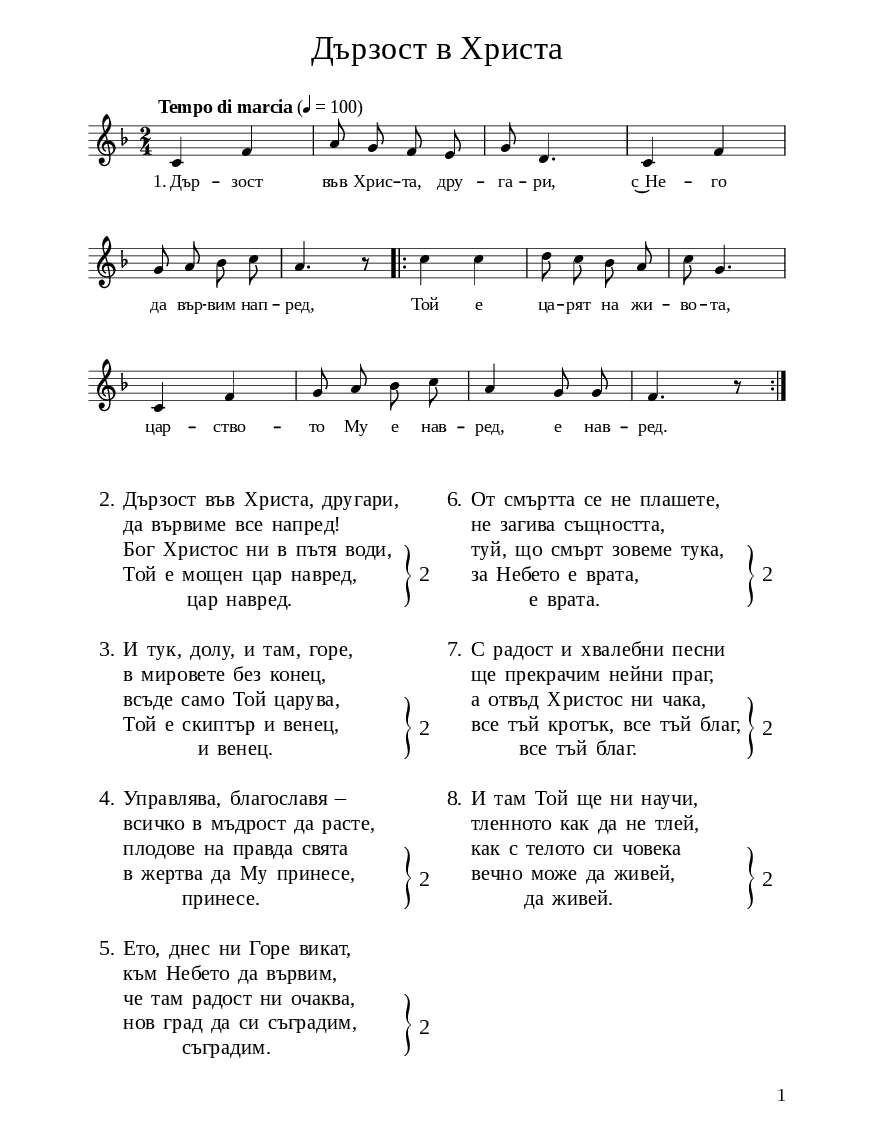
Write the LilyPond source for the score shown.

\version "2.24.2"

% include paper part and global functions
\include "include/globals.ily"


"rightBraces052_1" = \markup {
  \column {
    % repeat braces
    \translate #'(0 . -6.7 )
    \right-brace #30

    \translate #'(0 . -11.7 )
    \right-brace #30

    \translate #'(0 . -11.4 )
    \right-brace #30

    \translate #'(0 . -11.2 )
    \right-brace #30

  }
  \column {
    % repeat numbers
    \translate #'(0 . -7.2 )
    2

    \translate #'(0 . -14.8 )
    2

    \translate #'(0 . -14.6 )
    2

    \translate #'(0 . -14.2)
    2



  }
}

"rightBraces052_2" = \markup {
  \column {
    % repeat braces


    \translate #'(0 . -6.7 )
    \right-brace #30

    \translate #'(0 . -11.7 )
    \right-brace #30

    \translate #'(0 . -11.4 )
    \right-brace #30


  }
  \column {
    % repeat numbers

    \translate #'(0 . -7.2 )
    2

    \translate #'(0 . -14.8 )
    2

    \translate #'(0 . -14.6 )
    2


  }
}

\bookpart {
  \label #'ref052
  \tocItem \markup "Дързост в Христа"
  \include "include/bookpart-paper.ily"
  \score {
    \include "include/score-layout.ily"

    \new Voice \absolute  {
      \clef treble
      \key f \major
      \time 2/4
      \tempoFunc "Tempo di marcia" 4 "100"
      \autoBeamOff
      \autoBeamOff
      c'4 f' | a'8 g' f' e' | g'8 d'4. | c'4 f' \break |
      g'8 a' bes' c'' | a'4. r8 \bar ".|:"
        | c''4 c'' | d''8 c'' bes' a' | c''8 g'4. \break |
        c'4  f'4 | g'8 a' bes' c'' a'4 g'8 g' | f'4. r8 \bar ":|."
       \break
    }

    \addlyrics {
      "1. Дър" -- зост във Хрис -- та, дру -- га -- ри, с~Не -- го
      да вър -- вим нап -- ред, Той е ца -- рят на жи -- во -- та,
      цар -- ство -- то Му е нав -- ред, е нав -- ред.
    }

    \header {
      title = \titleFunc "Дързост в Христа" "Dărzost v Hrista"
    }

    \midi{}

  } % score

  \markup \fontsize #bgCoupletFontSize {
    \hspace #1
    \override #`(baseline-skip . ,bgCoupletBaselineSkip)
    \column {


      \line {   2.  Дързост във Христа, другари,}

      \line {   "   " да вървиме все напред!}

      \line {   "   " Бог Христос ни в пътя води,}

      \line {   "   " Той е мощен цар навред,}

      \line {   "               " цар навред.}
      \line {   "   "}

      \line {   3.  И тук, долу, и там, горе, }

      \line {   "   " в мировете без конец, }

      \line {   "   " всъде само Той царува, }

      \line {   "   " Той е скиптър и венец, }

      \line {   "                 " и венец. }
      \line {   "   "}
      \line {   4.  Управлява, благославя – }

      \line {   "   " всичко в мъдрост да расте, }

      \line {   "   " плодове на правда свята }

      \line {   "   " в жертва да Му принесе, }

      \line {   "              " принесе. }

      \line {   "   "}


      \line {   5. Ето, днес ни Горе викат, }

      \line {   "   " към Небето да вървим, }

      \line {   "   " че там радост ни очаква, }

      \line {   "   " нов град да си съградим, }

      \line {   "              " съградим. }

      \line {   "   "}

    }\"rightBraces052_1"



    \hspace #1
    \override #`(baseline-skip . ,bgCoupletBaselineSkip)
    \column {



      \line {   6. От смъртта се не плашете, }

      \line {   "   " не загива същността, }

      \line {   "   " туй, що смърт зовеме тука, }

      \line {   "   " за Небето е врата, }

      \line {   "              " е врата. }

      \line {   "   "}


      \line {   7. С радост и хвалебни песни }

      \line {   "   " ще прекрачим нейни праг, }

      \line {   "   " а отвъд Христос ни чака, }

      \line {   "   " все тъй кротък, все тъй благ, }

      \line {   "            " все тъй благ. }

      \line {   "   "}


      \line {   8. И там Той ще ни научи, }

      \line {   "   " тленното как да не тлей, }

      \line {   "   " как с телото си човека }

      \line {   "   " вечно може да живей, }

      \line {   "             " да живей. }

    }
    \"rightBraces052_2"
  } % markup



} % bookpart
